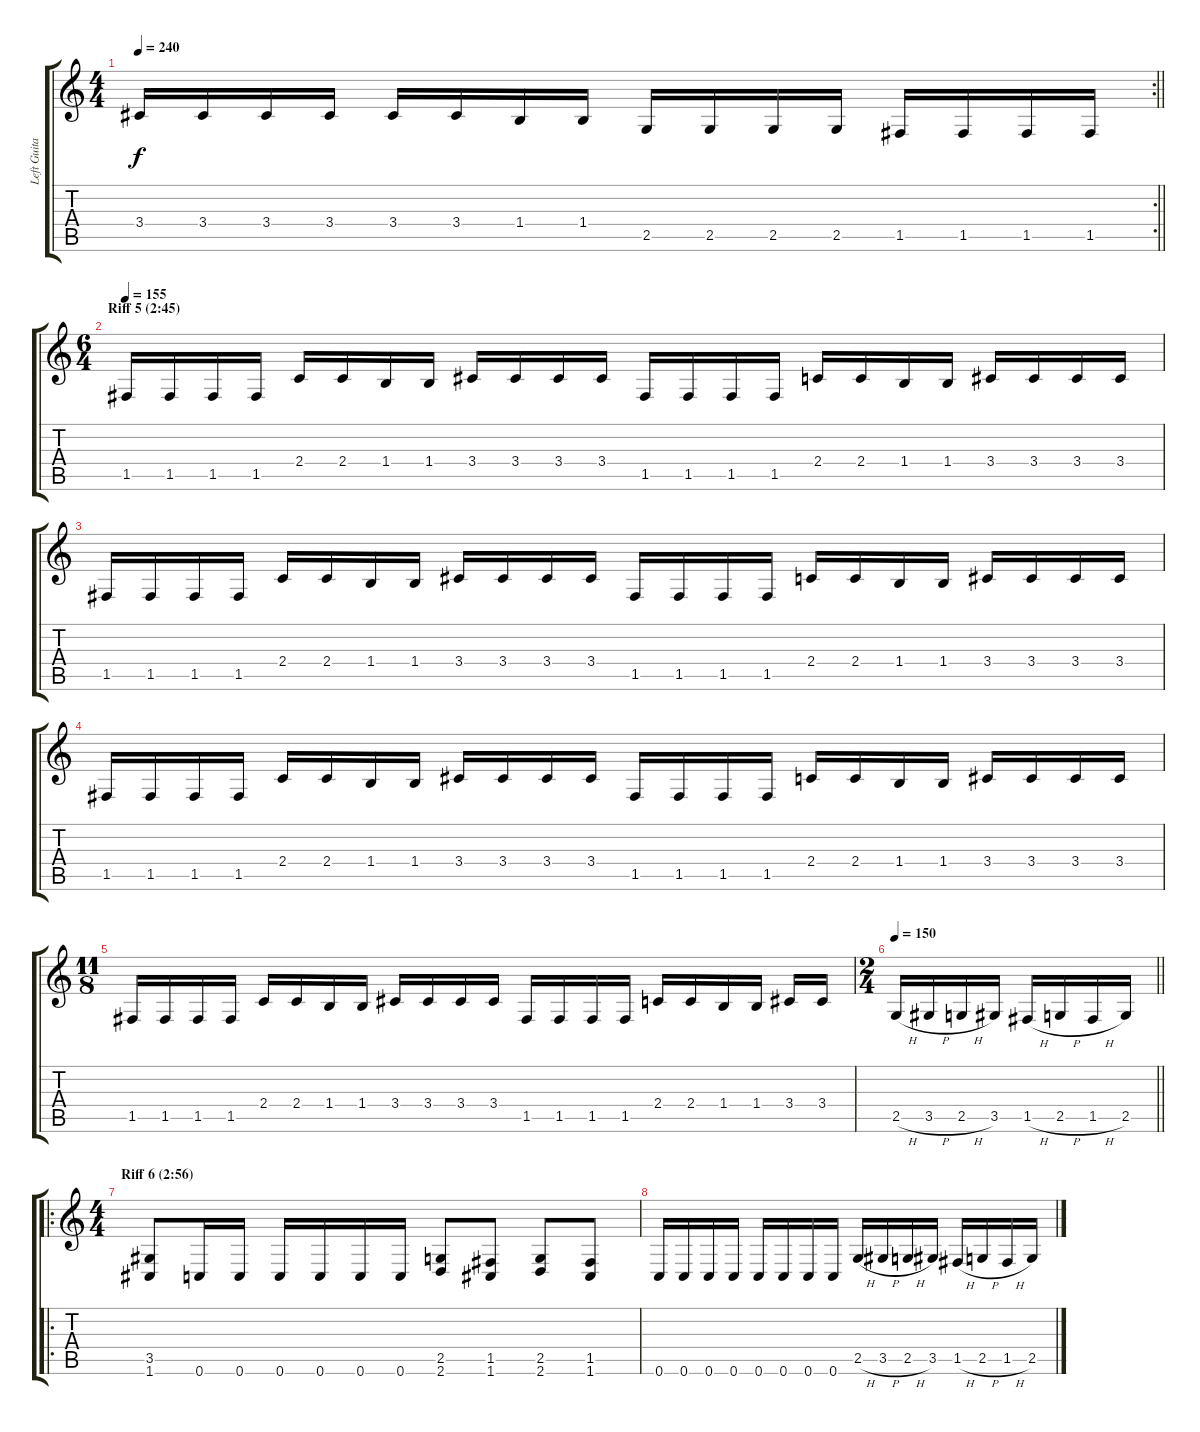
\track ("Left Guitar" "Left Guita") {instrument overdrivenguitar}
\staff {score tabs}
\tuning (C4 G3 Eb3 Bb2 F2 C2) {hide}
\rc 2
\ts (4 4)
\tempo 240
\clef g2
\barLineRight lightlight
\ks c
3.4.16{dy f} 3.4.16 3.4.16 3.4.16 3.4.16 3.4.16 1.4.16 1.4.16 2.5.16 2.5.16 2.5.16 2.5.16 1.5.16 1.5.16 1.5.16 1.5.16 |
\ts (6 4)
\section ("" "Riff 5 (2:45)")
\tempo 155
1.5.16 1.5.16 1.5.16 1.5.16 2.4.16 2.4.16 1.4.16 1.4.16 3.4.16 3.4.16 3.4.16 3.4.16 1.5.16 1.5.16 1.5.16 1.5.16 2.4.16 2.4.16 1.4.16 1.4.16 3.4.16 3.4.16 3.4.16 3.4.16 |
1.5.16 1.5.16 1.5.16 1.5.16 2.4.16 2.4.16 1.4.16 1.4.16 3.4.16 3.4.16 3.4.16 3.4.16 1.5.16 1.5.16 1.5.16 1.5.16 2.4.16 2.4.16 1.4.16 1.4.16 3.4.16 3.4.16 3.4.16 3.4.16 |
1.5.16 1.5.16 1.5.16 1.5.16 2.4.16 2.4.16 1.4.16 1.4.16 3.4.16 3.4.16 3.4.16 3.4.16 1.5.16 1.5.16 1.5.16 1.5.16 2.4.16 2.4.16 1.4.16 1.4.16 3.4.16 3.4.16 3.4.16 3.4.16 |
\ts (11 8)
1.5.16 1.5.16 1.5.16 1.5.16 2.4.16 2.4.16 1.4.16 1.4.16 3.4.16 3.4.16 3.4.16 3.4.16 1.5.16 1.5.16 1.5.16 1.5.16 2.4.16 2.4.16 1.4.16 1.4.16 3.4.16 3.4.16 |
\ts (2 4)
\tempo 150
\barLineRight lightlight
2.5{h}.16 3.5{h}.16 2.5{h}.16 3.5.16 1.5{h}.16 2.5{h}.16 1.5{h}.16 2.5.16 |
\ro
\ts (4 4)
\section ("" "Riff 6 (2:56)")
(3.5 1.6).8 0.6.16 0.6.16 0.6.16 0.6.16 0.6.16 0.6.16 (2.5 2.6).8 (1.5 1.6).8 (2.5 2.6).8 (1.5 1.6).8 |
0.6.16 0.6.16 0.6.16 0.6.16 0.6.16 0.6.16 0.6.16 0.6.16 2.5{h}.16 3.5{h}.16 2.5{h}.16 3.5.16 1.5{h}.16 2.5{h}.16 1.5{h}.16 2.5.16
